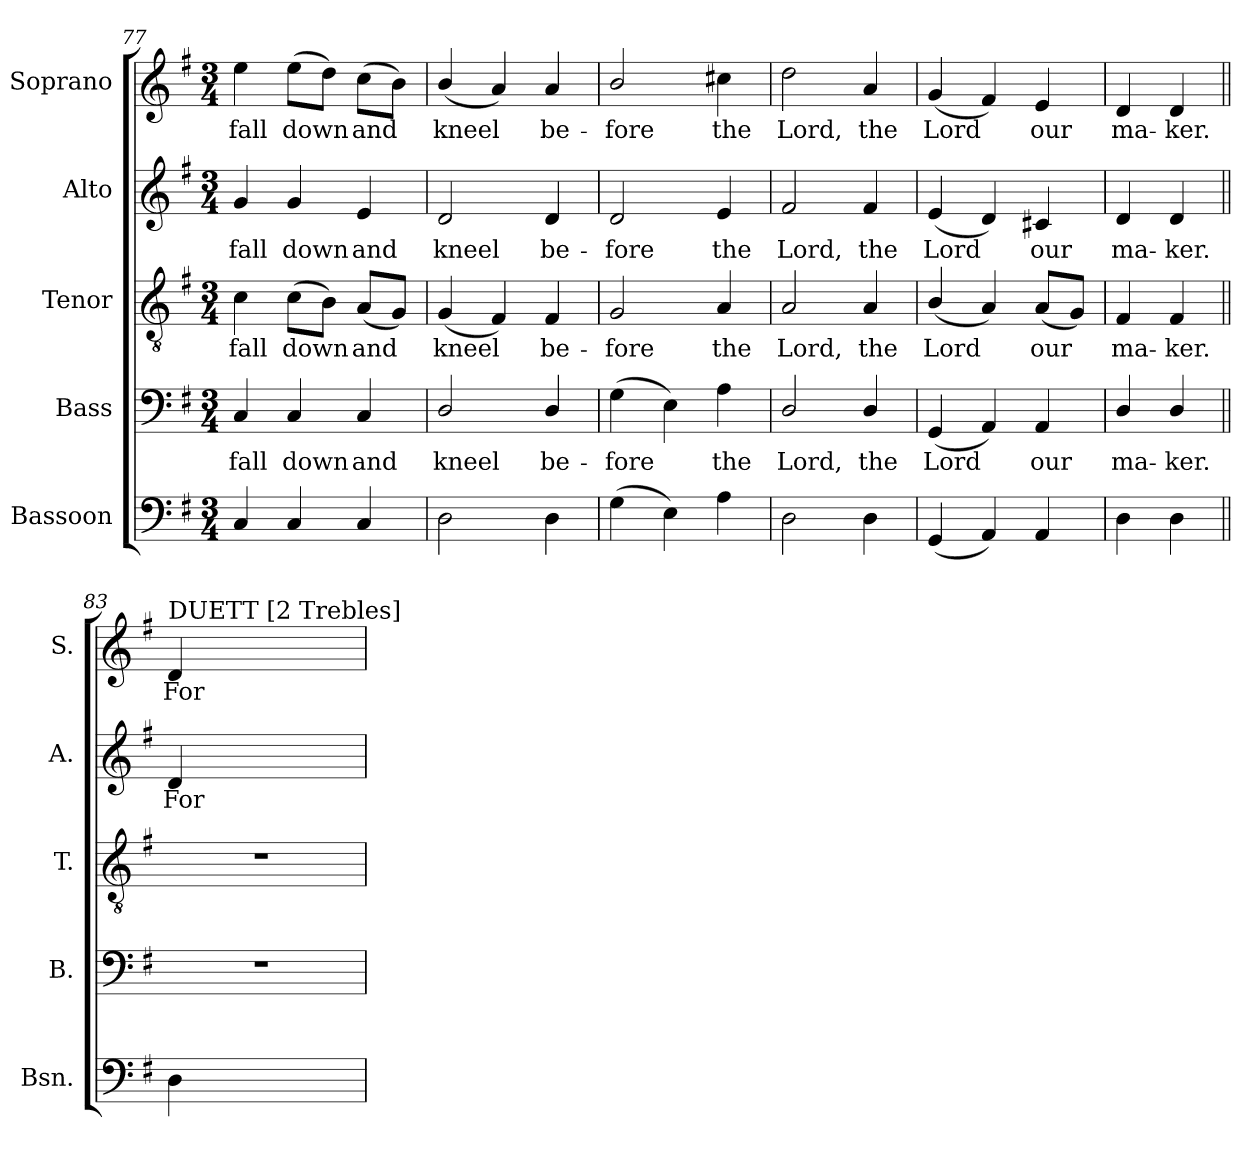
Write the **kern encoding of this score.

**kern	**kern	**text	**kern	**text	**kern	**text	**kern	**text
*part5	*part4	*part4	*part3	*part3	*part2	*part2	*part1	*part1
*staff5	*staff4	*staff4	*staff3	*staff3	*staff2	*staff2	*staff1	*staff1
*I"Bassoon	*I"Bass	*	*I"Tenor	*	*I"Alto	*	*I"Soprano	*
*I'Bsn.	*I'B.	*	*I'T.	*	*I'A.	*	*I'S.	*
!!LO:LB:g=z
*clefF4	*clefF4	*	*clefGv2	*	*clefG2	*	*clefG2	*
*	*	*	*ITrd7c12	*	*	*	*	*
*k[f#]	*k[f#]	*	*k[f#]	*	*k[f#]	*	*k[f#]	*
*G:	*G:	*	*G:	*	*G:	*	*G:	*
*M3/4	*M3/4	*	*M3/4	*	*M3/4	*	*M3/4	*
=77	=77	=77	=77	=77	=77	=77	=77	=77
!	!	!LO:LY:b:color=#000000	!	!	!	!	!	!
!	!	!	!	!LO:LY:b:color=#000000	!	!	!	!
!	!	!	!	!	!	!LO:LY:b:color=#000000	!	!
!	!	!	!	!	!	!	!	!LO:LY:b:color=#000000
4Ci/	4Ci/	fall	4Ci\	fall	4gi/	fall	4eei\	fall
!	!	!LO:LY:b:color=#000000	!	!	!	!	!	!
!	!	!	!	!LO:LY:b:color=#000000	!	!	!	!
!	!	!	!	!	!	!LO:LY:b:color=#000000	!	!
!	!	!	!	!	!	!	!	!LO:LY:b:color=#000000
4Ci/	4Ci/	down	(8Ci\L	down	4gi/	down	(8eei\L	down
.	.	.	8BBi\J)	.	.	.	8ddi\J)	.
!	!	!LO:LY:b:color=#000000	!	!	!	!	!	!
!	!	!	!	!LO:LY:b:color=#000000	!	!	!	!
!	!	!	!	!	!	!LO:LY:b:color=#000000	!	!
!	!	!	!	!	!	!	!	!LO:LY:b:color=#000000
4Ci/	4Ci/	and	(8AAi/L	and	4ei/	and	(8cci\L	and
.	.	.	8GGi/J)	.	.	.	8bi\J)	.
=78	=78	=78	=78	=78	=78	=78	=78	=78
!	!	!LO:LY:b:color=#000000	!	!	!	!	!	!
!	!	!	!	!LO:LY:b:color=#000000	!	!	!	!
!	!	!	!	!	!	!LO:LY:b:color=#000000	!	!
!	!	!	!	!	!	!	!	!LO:LY:b:color=#000000
2Di\	2Di/	kneel	(4GGi/	kneel	2di/	kneel	(4bi/	kneel
.	.	.	4FF#i/)	.	.	.	4ai/)	.
!	!	!LO:LY:b:color=#000000	!	!	!	!	!	!
!	!	!	!	!LO:LY:b:color=#000000	!	!	!	!
!	!	!	!	!	!	!LO:LY:b:color=#000000	!	!
!	!	!	!	!	!	!	!	!LO:LY:b:color=#000000
4Di\	4Di/	be-	4FF#i/	be-	4di/	be-	4ai/	be-
=79	=79	=79	=79	=79	=79	=79	=79	=79
!	!	!LO:LY:b:color=#000000	!	!	!	!	!	!
!	!	!	!	!LO:LY:b:color=#000000	!	!	!	!
!	!	!	!	!	!	!LO:LY:b:color=#000000	!	!
!	!	!	!	!	!	!	!	!LO:LY:b:color=#000000
(4Gi\	(4Gi\	-fore	2GGi/	-fore	2di/	-fore	2bi/	-fore
4Ei\)	4Ei\)	.	.	.	.	.	.	.
!	!	!LO:LY:b:color=#000000	!	!	!	!	!	!
!	!	!	!	!LO:LY:b:color=#000000	!	!	!	!
!	!	!	!	!	!	!LO:LY:b:color=#000000	!	!
!	!	!	!	!	!	!	!	!LO:LY:b:color=#000000
4Ai\	4Ai\	the	4AAi/	the	4ei/	the	4cc#Xi\	the
=80	=80	=80	=80	=80	=80	=80	=80	=80
!	!	!LO:LY:b:color=#000000	!	!	!	!	!	!
!	!	!	!	!LO:LY:b:color=#000000	!	!	!	!
!	!	!	!	!	!	!LO:LY:b:color=#000000	!	!
!	!	!	!	!	!	!	!	!LO:LY:b:color=#000000
2Di\	2Di/	Lord,	2AAi/	Lord,	2f#i/	Lord,	2ddi\	Lord,
!	!	!LO:LY:b:color=#000000	!	!	!	!	!	!
!	!	!	!	!LO:LY:b:color=#000000	!	!	!	!
!	!	!	!	!	!	!LO:LY:b:color=#000000	!	!
!	!	!	!	!	!	!	!	!LO:LY:b:color=#000000
4Di\	4Di/	the	4AAi/	the	4f#i/	the	4ai/	the
=81	=81	=81	=81	=81	=81	=81	=81	=81
!	!	!LO:LY:b:color=#000000	!	!	!	!	!	!
!	!	!	!	!LO:LY:b:color=#000000	!	!	!	!
!	!	!	!	!	!	!LO:LY:b:color=#000000	!	!
!	!	!	!	!	!	!	!	!LO:LY:b:color=#000000
(4GGi/	(4GGi/	Lord	(4BBi/	Lord	(4ei/	Lord	(4gi/	Lord
4AAi/)	4AAi/)	.	4AAi/)	.	4di/)	.	4f#i/)	.
!	!	!LO:LY:b:color=#000000	!	!	!	!	!	!
!	!	!	!	!LO:LY:b:color=#000000	!	!	!	!
!	!	!	!	!	!	!LO:LY:b:color=#000000	!	!
!	!	!	!	!	!	!	!	!LO:LY:b:color=#000000
4AAi/	4AAi/	our	(8AAi/L	our	4c#Xi/	our	4ei/	our
.	.	.	8GGi/J)	.	.	.	.	.
=82	=82	=82	=82	=82	=82	=82	=82	=82
!	!	!LO:LY:b:color=#000000	!	!	!	!	!	!
!	!	!	!	!LO:LY:b:color=#000000	!	!	!	!
!	!	!	!	!	!	!LO:LY:b:color=#000000	!	!
!	!	!	!	!	!	!	!	!LO:LY:b:color=#000000
4Di\	4Di/	ma-	4FF#i/	ma-	4di/	ma-	4di/	ma-
!	!	!LO:LY:b:color=#000000	!	!	!	!	!	!
!	!	!	!	!LO:LY:b:color=#000000	!	!	!	!
!	!	!	!	!	!	!LO:LY:b:color=#000000	!	!
!	!	!	!	!	!	!	!	!LO:LY:b:color=#000000
4Di\	4Di/	-ker.	4FF#i/	-ker.	4di/	-ker.	4di/	-ker.
!!LO:PB:g=z
=83||	=83||	=83||	=83||	=83||	=83||	=83||	=83||	=83||
!	!LO:N:vis=1	!	!LO:N:vis=1	!	!	!	!	!
!	!	!	!	!	!	!LO:LY:b:color=#000000	!	!
!	!	!	!	!	!	!	!LO:TX:a:t=DUETT [2 Trebles]	!
!	!	!	!	!	!	!	!	!LO:LY:b:color=#000000
4Di\	2.r	.	2.r	.	4di/	For	4di/	For
2ryy	.	.	.	.	2ryy	.	2ryy	.
=	=	=	=	=	=	=	=	=
*-	*-	*-	*-	*-	*-	*-	*-	*-
